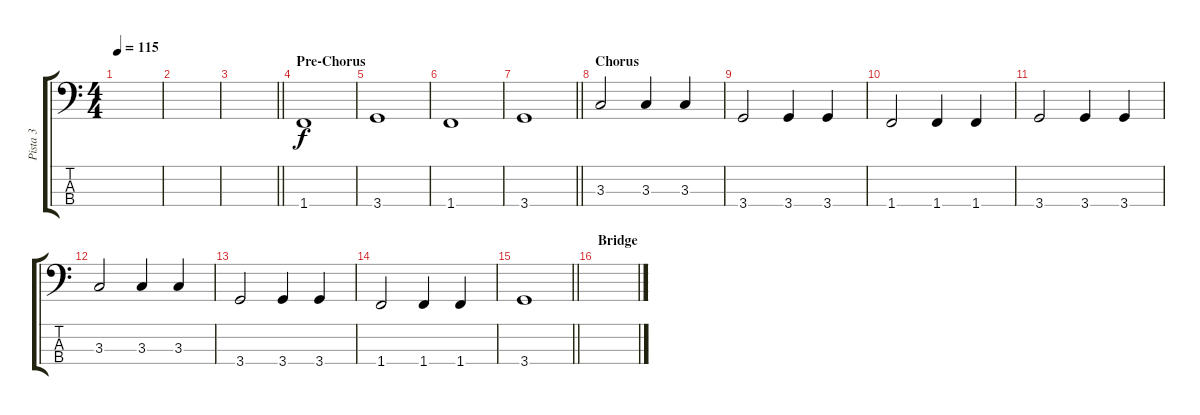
\track ("Pista 3" "Pista 3") {instrument electricbassfinger}
\staff {score tabs}
\tuning (G2 D2 A1 E1) {hide}
\ts (4 4)
\tempo 115
\clef f4
\ks c
|
|
\barLineRight lightlight
|
\section ("" "Pre-Chorus")
1.4.1 |
3.4.1 |
1.4.1 |
\barLineRight lightlight
3.4.1 |
\section ("" "Chorus")
3.3.2 3.3.4 3.3.4 |
3.4.2 3.4.4 3.4.4 |
1.4.2 1.4.4 1.4.4 |
3.4.2 3.4.4 3.4.4 |
3.3.2 3.3.4 3.3.4 |
3.4.2 3.4.4 3.4.4 |
1.4.2 1.4.4 1.4.4 |
\barLineRight lightlight
3.4.1 |
\section ("" "Bridge")
